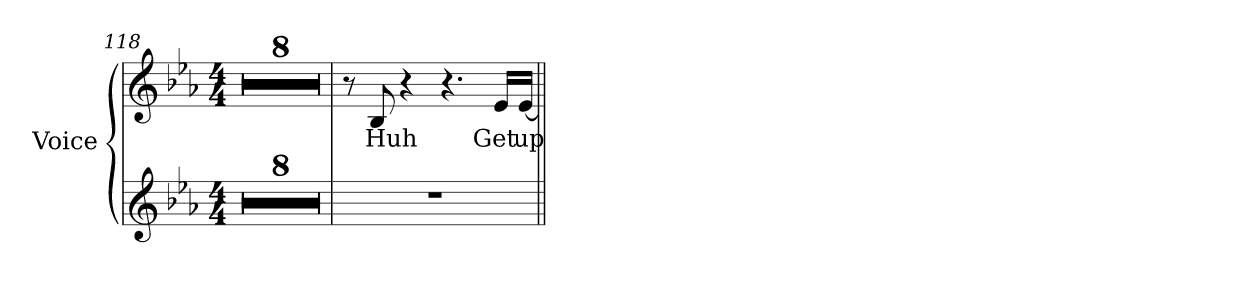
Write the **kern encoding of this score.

**kern	**kern	**text
*part2	*part1	*part1
*staff2	*staff1	*staff1
*I"Voice	*I"Voice	*
*I'Voice	*I'Voice	*
*clefG2	*clefG2	*
*k[b-e-a-]	*k[b-e-a-]	*
*E-:	*E-:	*
*M4/4	*M4/4	*
=118	=118	=118
1r	1r	.
=119	=119	=119
1r	1r	.
!!LO:PB:g=z
=120	=120	=120
1r	1r	.
=121	=121	=121
1r	1r	.
=122	=122	=122
1r	1r	.
=123	=123	=123
1r	1r	.
=124	=124	=124
1r	1r	.
=125	=125	=125
1r	1r	.
=126	=126	=126
1r	8r	.
!	!	!LO:LY:b:color=#000000
.	8B-i/	Huh
.	4r	.
.	4.r	.
!	!	!LO:LY:b:color=#000000
.	16e-i/LL	Get
!	!	!LO:LY:b:color=#000000
.	[16e-i/JJ	up
=||	=||	=||
*-	*-	*-
